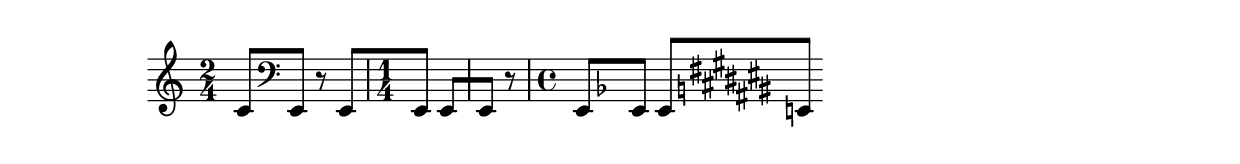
\header {
  texinfo = "Beams do not collide with clefs, key signatures, time
  signatures"
}

\layout {
  ragged-right = ##t
%  debug-beam-scoring = ##t
}

\version "2.19.21"

\relative {
  \time 2/4
  c'8[ \clef "bass" e,, ]
  r8
  e8[ |
      \time 1/4
    e]
  e[
  e] r8
  \time 4/4

  e[
  \key f \major
  e]
  e[
  \key cis \major
  e]
  
}
